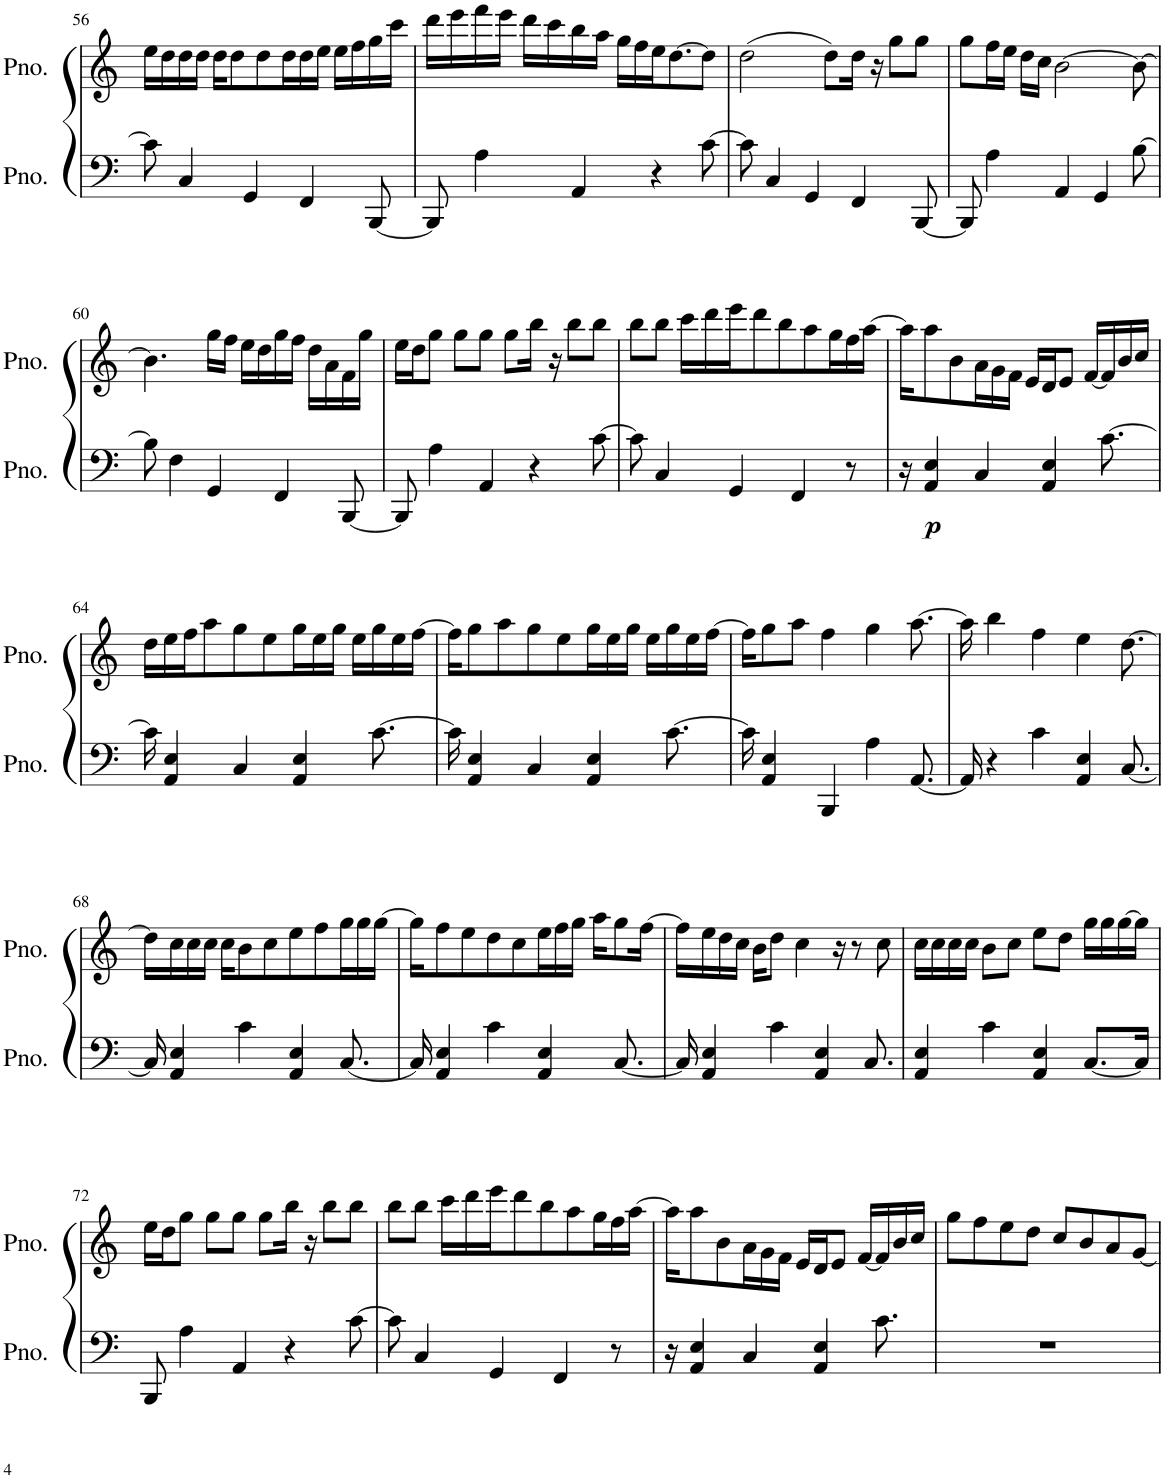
**kern	**dynam	**kern
*part2	*part2	*part1
*staff2	*staff2	*staff1
*I"Piano	*	*I"Piano
*I'Pno.	*	*I'Pno.
!!LO:PB:g=z
*clefF4	*	*clefG2
*k[]	*	*k[]
*M4/4	*	*M4/4
=56	=56	=56
8c\]	.	16ee\LL
.	.	16dd\
4C/	.	16dd\
.	.	16dd\JJ
.	.	16dd\KL
.	.	8dd\
4GG/	.	.
.	.	8dd\
.	.	16dd\L
4FF/	.	16dd\
.	.	16ee\JJ
.	.	16ee\LL
.	.	16ff\
[8BBB/	.	16gg\
.	.	16ccc\JJ
=57	=57	=57
8BBB/]	.	16ddd\LL
.	.	16eee\
4A\	.	16fff\
.	.	16eee\JJ
.	.	16ddd\LL
.	.	16ccc\
4AA/	.	16bb\
.	.	16aa\JJ
.	.	16gg\LL
.	.	16ff\
4r	.	16ee\J
.	.	[8.dd\
[8c\	.	8dd\J]
=58	=58	=58
8c\]	.	(2dd\
4C/	.	.
4GG/	.	.
.	.	8dd\L)
4FF/	.	16dd\Jk
.	.	16r
.	.	8gg\L
[8BBB/	.	8gg\J
=59	=59	=59
8BBB/]	.	8gg\L
4A\	.	16ff\L
.	.	16ee\JJ
.	.	16dd\LL
.	.	16cc\JJ
4AA/	.	[2b\
4GG/	.	.
[8B\	.	8b\_
!!LO:LB:g=z
=60	=60	=60
8B\]	.	4.b\]
4F\	.	.
4GG/	.	16gg\LL
.	.	16ff\JJ
.	.	16ee\LL
.	.	16dd\
4FF/	.	16gg\
.	.	16ff\JJ
.	.	16dd\LL
.	.	16a\
[8BBB/	.	16f\
.	.	16gg\JJ
=61	=61	=61
8BBB/]	.	16ee\LL
.	.	16dd\J
4A\	.	8gg\J
.	.	8gg\L
4AA/	.	8gg\J
.	.	8gg\L
4r	.	16bb\Jk
.	.	16r
.	.	8bb\L
[8c\	.	8bb\J
=62	=62	=62
8c\]	.	8bb\L
4C/	.	8bb\J
.	.	16ccc\LL
.	.	16ddd\
4GG/	.	16eee\J
.	.	8ddd\
.	.	8bb\
4FF/	.	.
.	.	8aa\
.	.	16gg\L
8r	.	16ff\
.	.	[16aa\JJ
=63	=63	=63
16r	.	16aa\KL]
!	!LO:DY:b	!
4AA/ 4E/	p	8aa\
.	.	8b\
4C/	.	16a\L
.	.	16g\
.	.	16f\JJ
.	.	16e/LL
4AA/ 4E/	.	16d/J
.	.	8e/J
.	.	[16f/LL
[8.c\	.	16f/]
.	.	16b/
.	.	16cc/JJ
!!LO:LB:g=z
=64	=64	=64
16c\]	.	16dd\LL
4AA/ 4E/	.	16ee\
.	.	16ff\J
.	.	8aa\
4C/	.	8gg\
.	.	8ee\
4AA/ 4E/	.	16gg\L
.	.	16ee\
.	.	16gg\JJ
.	.	16ee\LL
[8.c\	.	16gg\
.	.	16ee\
.	.	[16ff\JJ
=65	=65	=65
16c\]	.	16ff\KL]
4AA/ 4E/	.	8gg\
.	.	8aa\
4C/	.	8gg\
.	.	8ee\
4AA/ 4E/	.	16gg\L
.	.	16ee\
.	.	16gg\JJ
.	.	16ee\LL
[8.c\	.	16gg\
.	.	16ee\
.	.	[16ff\JJ
=66	=66	=66
16c\]	.	16ff\KL]
4AA/ 4E/	.	8gg\
.	.	8aa\J
4BBB/	.	4ff\
4A\	.	4gg\
[8.AA/	.	[8.aa\
=67	=67	=67
16AA/]	.	16aa\]
4r	.	4bb\
4c\	.	4ff\
4AA/ 4E/	.	4ee\
[8.C/	.	[8.dd\
!!LO:LB:g=z
=68	=68	=68
16C/]	.	16dd\LL]
4AA/ 4E/	.	16cc\
.	.	16cc\
.	.	16cc\JJ
.	.	16cc\KL
4c\	.	8b\
.	.	8cc\
4AA/ 4E/	.	8ee\
.	.	8ff\
[8.C/	.	16gg\L
.	.	16gg\
.	.	[16gg\JJ
=69	=69	=69
16C/]	.	16gg\KL]
4AA/ 4E/	.	8ff\
.	.	8ee\
4c\	.	8dd\
.	.	8cc\
4AA/ 4E/	.	16ee\L
.	.	16ff\
.	.	16gg\JJ
.	.	16aa\KL
[8.C/	.	8gg\
.	.	[16ff\Jk
=70	=70	=70
16C/]	.	16ff\LL]
4AA/ 4E/	.	16ee\
.	.	16dd\
.	.	16cc\JJ
.	.	16b\KL
4c\	.	8dd\J
.	.	4cc\
4AA/ 4E/	.	.
.	.	16r
.	.	8r
8.C/	.	.
.	.	8cc\
=71	=71	=71
4AA/ 4E/	.	16cc\LL
.	.	16cc\
.	.	16cc\
.	.	16cc\JJ
4c\	.	8b\L
.	.	8cc\J
4AA/ 4E/	.	8ee\L
.	.	8dd\J
[8.C/L	.	16gg\LL
.	.	16gg\
.	.	[16gg\
16C/Jk]	.	16gg\JJ]
!!LO:LB:g=z
=72	=72	=72
8BBB/	.	16ee\LL
.	.	16dd\J
4A\	.	8gg\J
.	.	8gg\L
4AA/	.	8gg\J
.	.	8gg\L
4r	.	16bb\Jk
.	.	16r
.	.	8bb\L
[8c\	.	8bb\J
=73	=73	=73
8c\]	.	8bb\L
4C/	.	8bb\J
.	.	16ccc\LL
.	.	16ddd\
4GG/	.	16eee\J
.	.	8ddd\
.	.	8bb\
4FF/	.	.
.	.	8aa\
.	.	16gg\L
8r	.	16ff\
.	.	[16aa\JJ
=74	=74	=74
16r	.	16aa\KL]
4AA/ 4E/	.	8aa\
.	.	8b\
4C/	.	16a\L
.	.	16g\
.	.	16f\JJ
.	.	16e/LL
4AA/ 4E/	.	16d/J
.	.	8e/J
.	.	[16f/LL
8.c\	.	16f/]
.	.	16b/
.	.	16cc/JJ
=75	=75	=75
1r	.	8gg\L
.	.	8ff\
.	.	8ee\
.	.	8dd\J
.	.	8cc/L
.	.	8b/
.	.	8a/
.	.	[8g/J
=	=	=
*-	*-	*-
